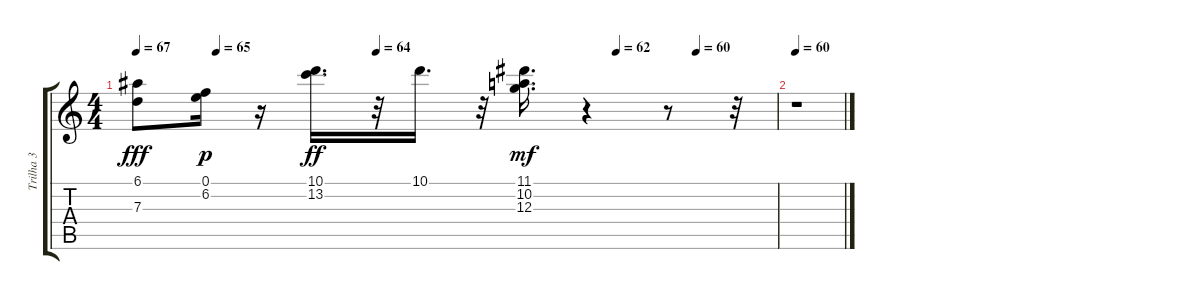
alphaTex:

\track ("Trilha 3" "Trilha 3") {instrument acousticguitarsteel}
\staff {score tabs}
\tuning (E4 B3 G3 D3 A2 E2) {hide}
\ts (4 4)
\tempo 67
\tempo (65 0.125)
\tempo (64 0.375)
\tempo (62 0.75)
\tempo (60 0.875)
\clef g2
\ks c
(6.1 7.3).8{dy fff} (0.1 6.2).16{dy p} r.16 (10.1 13.2).16{d dy ff} r.32 10.1.16{d} r.32 (11.1 10.2 12.3).16{d dy mf} r.4 r.8 r.32 |
\tempo 60
r.1
